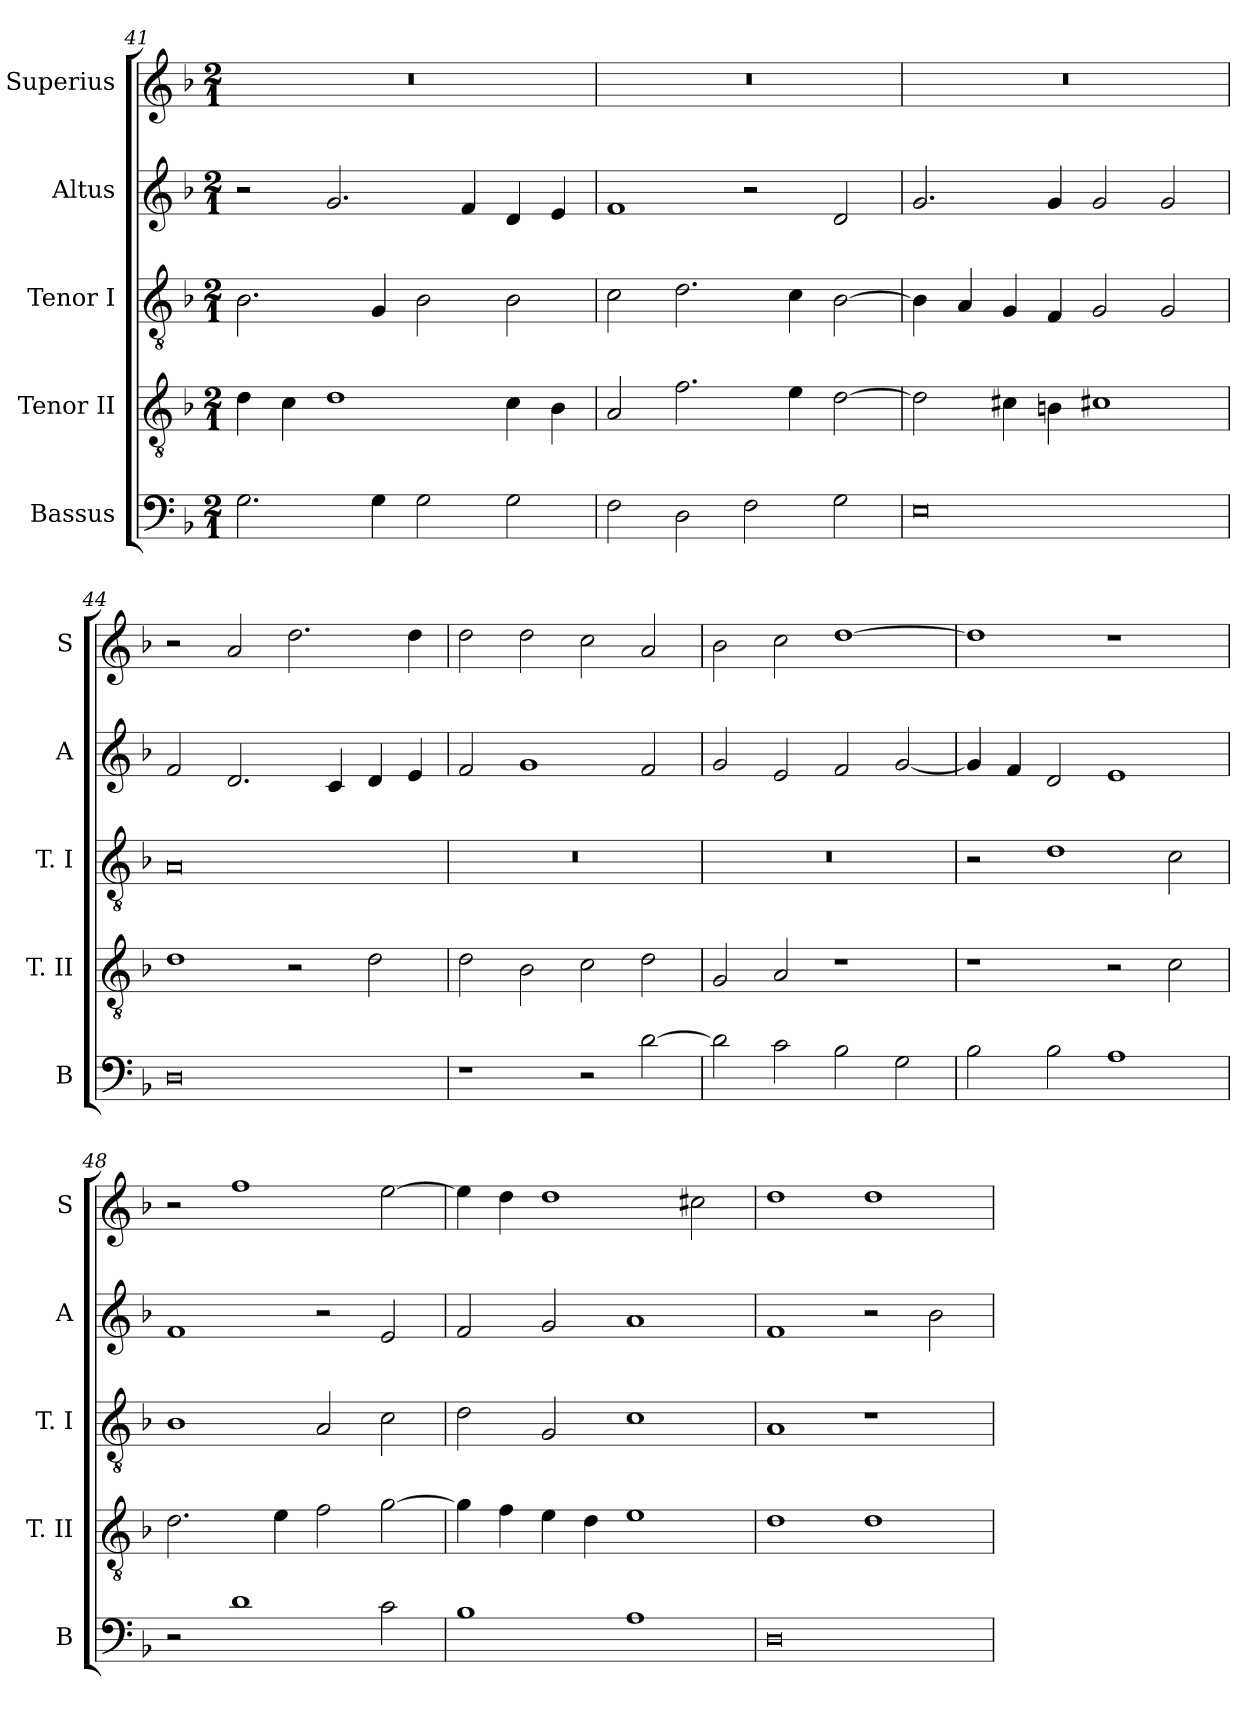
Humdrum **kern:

**kern	**kern	**kern	**kern	**kern
*part5	*part4	*part3	*part2	*part1
*staff5	*staff4	*staff3	*staff2	*staff1
*I"Bassus	*I"Tenor II	*I"Tenor I	*I"Altus	*I"Superius
*I'B	*I'T. II	*I'T. I	*I'A	*I'S
*clefF4	*clefGv2	*clefGv2	*clefG2	*clefG2
*k[b-]	*k[b-]	*k[b-]	*k[b-]	*k[b-]
*F:	*F:	*F:	*F:	*F:
*M2/1	*M2/1	*M2/1	*M2/1	*M2/1
=41	=41	=41	=41	=41
2.G	4d	2.B-	2r	0r
.	4c	.	.	.
.	1d	.	2.g	.
4G	.	4G	.	.
2G	.	2B-	.	.
.	.	.	4f	.
2G	4c	2B-	4d	.
.	4B-	.	4e	.
=42	=42	=42	=42	=42
2F	2A	2c	1f	0r
2D	2.f	2.d	.	.
2F	.	.	2r	.
.	4e	4c	.	.
2G	[2d	[2B-	2d	.
=43	=43	=43	=43	=43
0E	2d]	4B-]	2.g	0r
.	.	4A	.	.
.	4c#X	4G	.	.
.	4Bn	4F	4g	.
.	1c#X	2G	2g	.
.	.	2G	2g	.
=44	=44	=44	=44	=44
0D	1d	0A	2f	2r
.	.	.	2.d	2a
.	2r	.	.	2.dd
.	.	.	4c	.
.	2d	.	4d	.
.	.	.	4e	4dd
=45	=45	=45	=45	=45
1r	2d	0r	2f	2dd
.	2B-	.	1g	2dd
2r	2c	.	.	2cc
[2d	2d	.	2f	2a
=46	=46	=46	=46	=46
2d]	2G	0r	2g	2b-
2c	2A	.	2e	2cc
2B-	1r	.	2f	[1dd
2G	.	.	[2g	.
=47	=47	=47	=47	=47
2B-	1r	2r	4g]	1dd]
.	.	.	4f	.
2B-	.	1d	2d	.
1A	2r	.	1e	1r
.	2c	2c	.	.
=48	=48	=48	=48	=48
2r	2.d	1B-	1f	2r
1d	.	.	.	1ff
.	4e	.	.	.
.	2f	2A	2r	.
2c	[2g	2c	2e	[2ee
=49	=49	=49	=49	=49
1B-	4g]	2d	2f	4ee]
.	4f	.	.	4dd
.	4e	2G	2g	1dd
.	4d	.	.	.
1A	1e	1c	1a	.
.	.	.	.	2cc#X
=50	=50	=50	=50	=50
0D	1d	1A	1f	1dd
.	1d	1r	2r	1dd
.	.	.	2b-	.
=	=	=	=	=
*-	*-	*-	*-	*-
